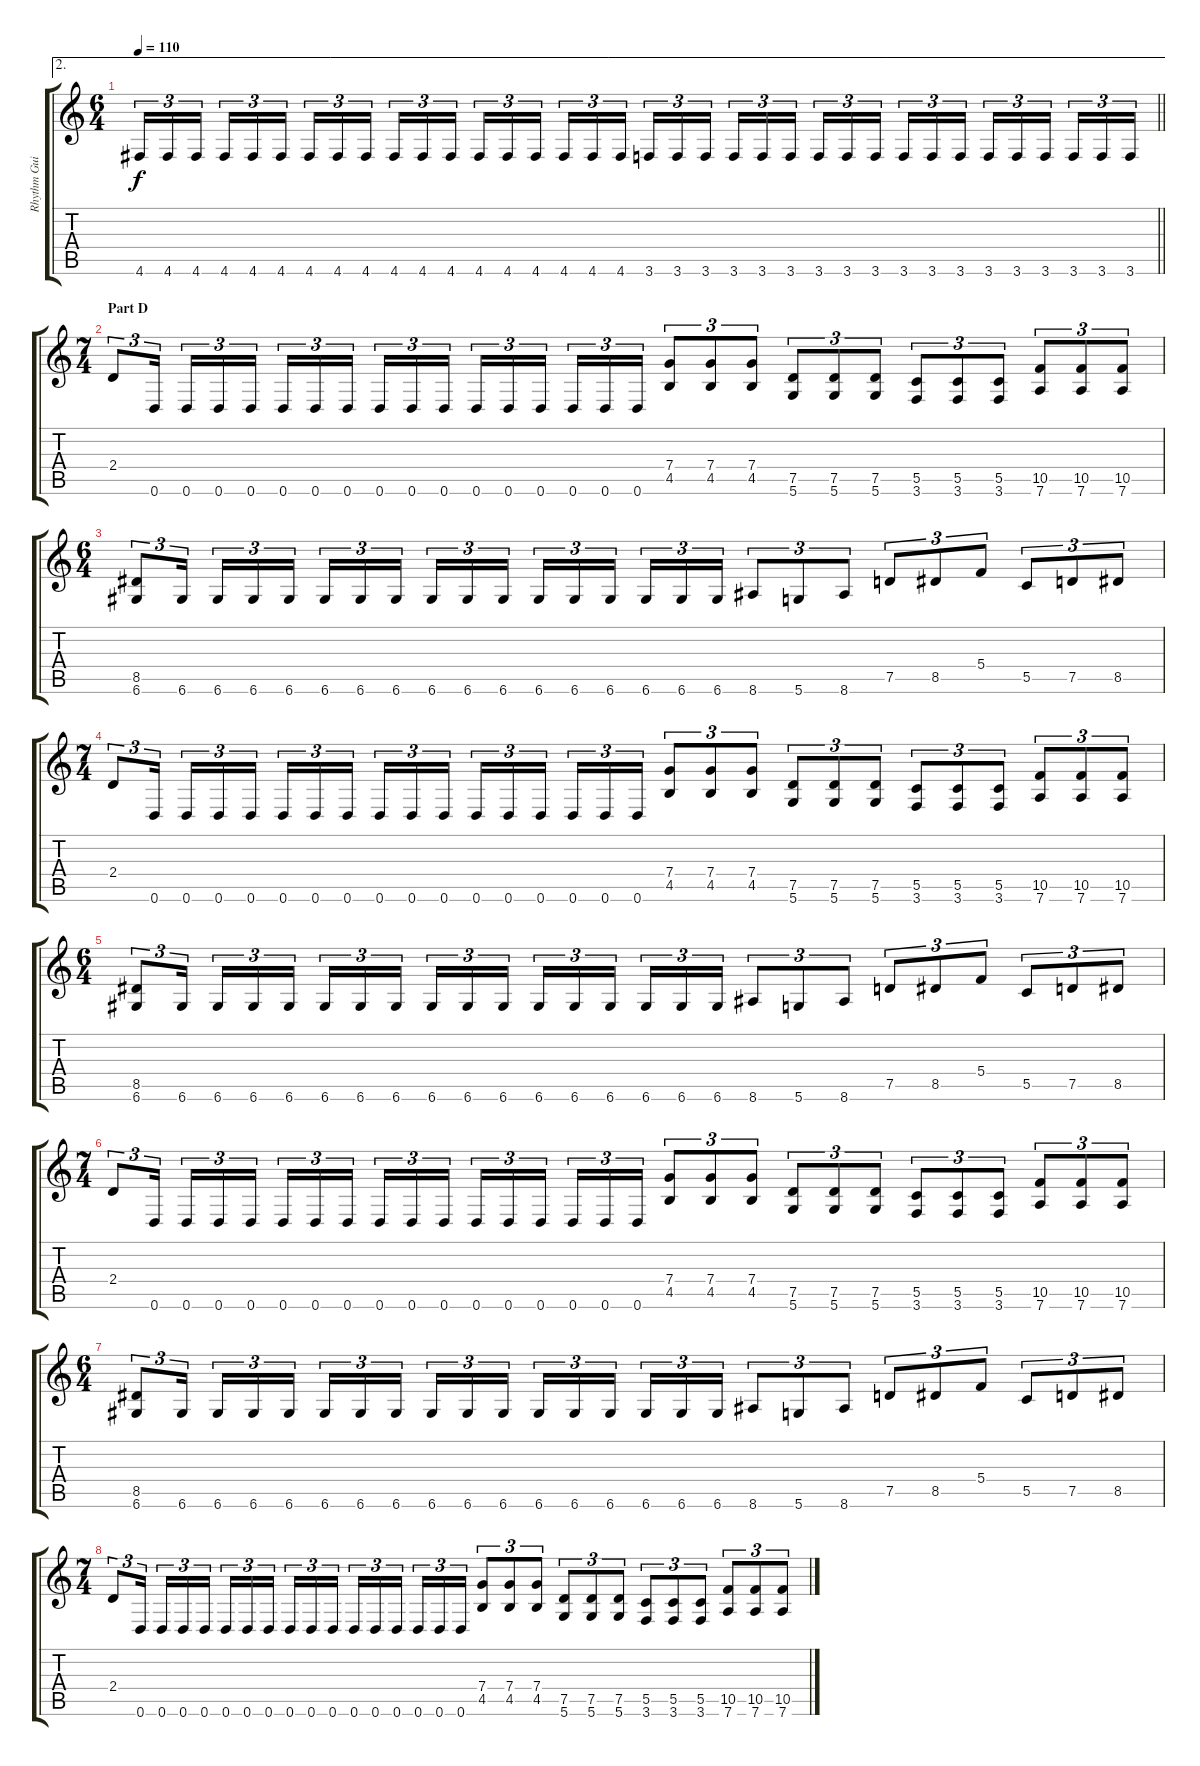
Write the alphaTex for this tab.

\track ("Rhythm Guitar" "Rhythm Gui") {instrument distortionguitar}
\staff {score tabs}
\tuning (D4 A3 F3 C3 G2 D2) {hide}
\ae 2
\ts (6 4)
\tempo 110
\clef g2
\barLineRight lightlight
\ks c
4.6.16{tu (3 2) dy f} 4.6.16{tu (3 2)} 4.6.16{tu (3 2) beam splitsecondary} 4.6.16{tu (3 2)} 4.6.16{tu (3 2)} 4.6.16{tu (3 2) beam splitsecondary} 4.6.16{tu (3 2)} 4.6.16{tu (3 2)} 4.6.16{tu (3 2) beam splitsecondary} 4.6.16{tu (3 2)} 4.6.16{tu (3 2)} 4.6.16{tu (3 2) beam splitsecondary} 4.6.16{tu (3 2)} 4.6.16{tu (3 2)} 4.6.16{tu (3 2) beam splitsecondary} 4.6.16{tu (3 2)} 4.6.16{tu (3 2)} 4.6.16{tu (3 2)} 3.6.16{tu (3 2)} 3.6.16{tu (3 2)} 3.6.16{tu (3 2) beam splitsecondary} 3.6.16{tu (3 2)} 3.6.16{tu (3 2)} 3.6.16{tu (3 2) beam splitsecondary} 3.6.16{tu (3 2)} 3.6.16{tu (3 2)} 3.6.16{tu (3 2) beam splitsecondary} 3.6.16{tu (3 2)} 3.6.16{tu (3 2)} 3.6.16{tu (3 2) beam splitsecondary} 3.6.16{tu (3 2)} 3.6.16{tu (3 2)} 3.6.16{tu (3 2) beam splitsecondary} 3.6.16{tu (3 2)} 3.6.16{tu (3 2)} 3.6.16{tu (3 2)} |
\ts (7 4)
\section ("" "Part D")
2.4.8{tu (3 2)} 0.6.16{tu (3 2) beam splitsecondary} 0.6.16{tu (3 2)} 0.6.16{tu (3 2)} 0.6.16{tu (3 2)} 0.6.16{tu (3 2)} 0.6.16{tu (3 2)} 0.6.16{tu (3 2) beam splitsecondary} 0.6.16{tu (3 2)} 0.6.16{tu (3 2)} 0.6.16{tu (3 2)} 0.6.16{tu (3 2)} 0.6.16{tu (3 2)} 0.6.16{tu (3 2) beam splitsecondary} 0.6.16{tu (3 2)} 0.6.16{tu (3 2)} 0.6.16{tu (3 2)} (7.4 4.5).8{tu (3 2)} (7.4 4.5).8{tu (3 2)} (7.4 4.5).8{tu (3 2)} (7.5 5.6).8{tu (3 2)} (7.5 5.6).8{tu (3 2)} (7.5 5.6).8{tu (3 2)} (5.5 3.6).8{tu (3 2)} (5.5 3.6).8{tu (3 2)} (5.5 3.6).8{tu (3 2)} (10.5 7.6).8{tu (3 2)} (10.5 7.6).8{tu (3 2)} (10.5 7.6).8{tu (3 2)} |
\ts (6 4)
(8.5 6.6).8{tu (3 2)} 6.6.16{tu (3 2) beam splitsecondary} 6.6.16{tu (3 2)} 6.6.16{tu (3 2)} 6.6.16{tu (3 2) beam splitsecondary} 6.6.16{tu (3 2)} 6.6.16{tu (3 2)} 6.6.16{tu (3 2) beam splitsecondary} 6.6.16{tu (3 2)} 6.6.16{tu (3 2)} 6.6.16{tu (3 2) beam splitsecondary} 6.6.16{tu (3 2)} 6.6.16{tu (3 2)} 6.6.16{tu (3 2) beam splitsecondary} 6.6.16{tu (3 2)} 6.6.16{tu (3 2)} 6.6.16{tu (3 2)} 8.6.8{tu (3 2)} 5.6.8{tu (3 2)} 8.6.8{tu (3 2)} 7.5.8{tu (3 2)} 8.5.8{tu (3 2)} 5.4.8{tu (3 2)} 5.5.8{tu (3 2)} 7.5.8{tu (3 2)} 8.5.8{tu (3 2)} |
\ts (7 4)
2.4.8{tu (3 2)} 0.6.16{tu (3 2) beam splitsecondary} 0.6.16{tu (3 2)} 0.6.16{tu (3 2)} 0.6.16{tu (3 2)} 0.6.16{tu (3 2)} 0.6.16{tu (3 2)} 0.6.16{tu (3 2) beam splitsecondary} 0.6.16{tu (3 2)} 0.6.16{tu (3 2)} 0.6.16{tu (3 2)} 0.6.16{tu (3 2)} 0.6.16{tu (3 2)} 0.6.16{tu (3 2) beam splitsecondary} 0.6.16{tu (3 2)} 0.6.16{tu (3 2)} 0.6.16{tu (3 2)} (7.4 4.5).8{tu (3 2)} (7.4 4.5).8{tu (3 2)} (7.4 4.5).8{tu (3 2)} (7.5 5.6).8{tu (3 2)} (7.5 5.6).8{tu (3 2)} (7.5 5.6).8{tu (3 2)} (5.5 3.6).8{tu (3 2)} (5.5 3.6).8{tu (3 2)} (5.5 3.6).8{tu (3 2)} (10.5 7.6).8{tu (3 2)} (10.5 7.6).8{tu (3 2)} (10.5 7.6).8{tu (3 2)} |
\ts (6 4)
(8.5 6.6).8{tu (3 2)} 6.6.16{tu (3 2) beam splitsecondary} 6.6.16{tu (3 2)} 6.6.16{tu (3 2)} 6.6.16{tu (3 2) beam splitsecondary} 6.6.16{tu (3 2)} 6.6.16{tu (3 2)} 6.6.16{tu (3 2) beam splitsecondary} 6.6.16{tu (3 2)} 6.6.16{tu (3 2)} 6.6.16{tu (3 2) beam splitsecondary} 6.6.16{tu (3 2)} 6.6.16{tu (3 2)} 6.6.16{tu (3 2) beam splitsecondary} 6.6.16{tu (3 2)} 6.6.16{tu (3 2)} 6.6.16{tu (3 2)} 8.6.8{tu (3 2)} 5.6.8{tu (3 2)} 8.6.8{tu (3 2)} 7.5.8{tu (3 2)} 8.5.8{tu (3 2)} 5.4.8{tu (3 2)} 5.5.8{tu (3 2)} 7.5.8{tu (3 2)} 8.5.8{tu (3 2)} |
\ts (7 4)
2.4.8{tu (3 2)} 0.6.16{tu (3 2) beam splitsecondary} 0.6.16{tu (3 2)} 0.6.16{tu (3 2)} 0.6.16{tu (3 2)} 0.6.16{tu (3 2)} 0.6.16{tu (3 2)} 0.6.16{tu (3 2) beam splitsecondary} 0.6.16{tu (3 2)} 0.6.16{tu (3 2)} 0.6.16{tu (3 2)} 0.6.16{tu (3 2)} 0.6.16{tu (3 2)} 0.6.16{tu (3 2) beam splitsecondary} 0.6.16{tu (3 2)} 0.6.16{tu (3 2)} 0.6.16{tu (3 2)} (7.4 4.5).8{tu (3 2)} (7.4 4.5).8{tu (3 2)} (7.4 4.5).8{tu (3 2)} (7.5 5.6).8{tu (3 2)} (7.5 5.6).8{tu (3 2)} (7.5 5.6).8{tu (3 2)} (5.5 3.6).8{tu (3 2)} (5.5 3.6).8{tu (3 2)} (5.5 3.6).8{tu (3 2)} (10.5 7.6).8{tu (3 2)} (10.5 7.6).8{tu (3 2)} (10.5 7.6).8{tu (3 2)} |
\ts (6 4)
(8.5 6.6).8{tu (3 2)} 6.6.16{tu (3 2) beam splitsecondary} 6.6.16{tu (3 2)} 6.6.16{tu (3 2)} 6.6.16{tu (3 2) beam splitsecondary} 6.6.16{tu (3 2)} 6.6.16{tu (3 2)} 6.6.16{tu (3 2) beam splitsecondary} 6.6.16{tu (3 2)} 6.6.16{tu (3 2)} 6.6.16{tu (3 2) beam splitsecondary} 6.6.16{tu (3 2)} 6.6.16{tu (3 2)} 6.6.16{tu (3 2) beam splitsecondary} 6.6.16{tu (3 2)} 6.6.16{tu (3 2)} 6.6.16{tu (3 2)} 8.6.8{tu (3 2)} 5.6.8{tu (3 2)} 8.6.8{tu (3 2)} 7.5.8{tu (3 2)} 8.5.8{tu (3 2)} 5.4.8{tu (3 2)} 5.5.8{tu (3 2)} 7.5.8{tu (3 2)} 8.5.8{tu (3 2)} |
\ts (7 4)
2.4.8{tu (3 2)} 0.6.16{tu (3 2) beam splitsecondary} 0.6.16{tu (3 2)} 0.6.16{tu (3 2)} 0.6.16{tu (3 2)} 0.6.16{tu (3 2)} 0.6.16{tu (3 2)} 0.6.16{tu (3 2) beam splitsecondary} 0.6.16{tu (3 2)} 0.6.16{tu (3 2)} 0.6.16{tu (3 2)} 0.6.16{tu (3 2)} 0.6.16{tu (3 2)} 0.6.16{tu (3 2) beam splitsecondary} 0.6.16{tu (3 2)} 0.6.16{tu (3 2)} 0.6.16{tu (3 2)} (7.4 4.5).8{tu (3 2)} (7.4 4.5).8{tu (3 2)} (7.4 4.5).8{tu (3 2)} (7.5 5.6).8{tu (3 2)} (7.5 5.6).8{tu (3 2)} (7.5 5.6).8{tu (3 2)} (5.5 3.6).8{tu (3 2)} (5.5 3.6).8{tu (3 2)} (5.5 3.6).8{tu (3 2)} (10.5 7.6).8{tu (3 2)} (10.5 7.6).8{tu (3 2)} (10.5 7.6).8{tu (3 2)}
